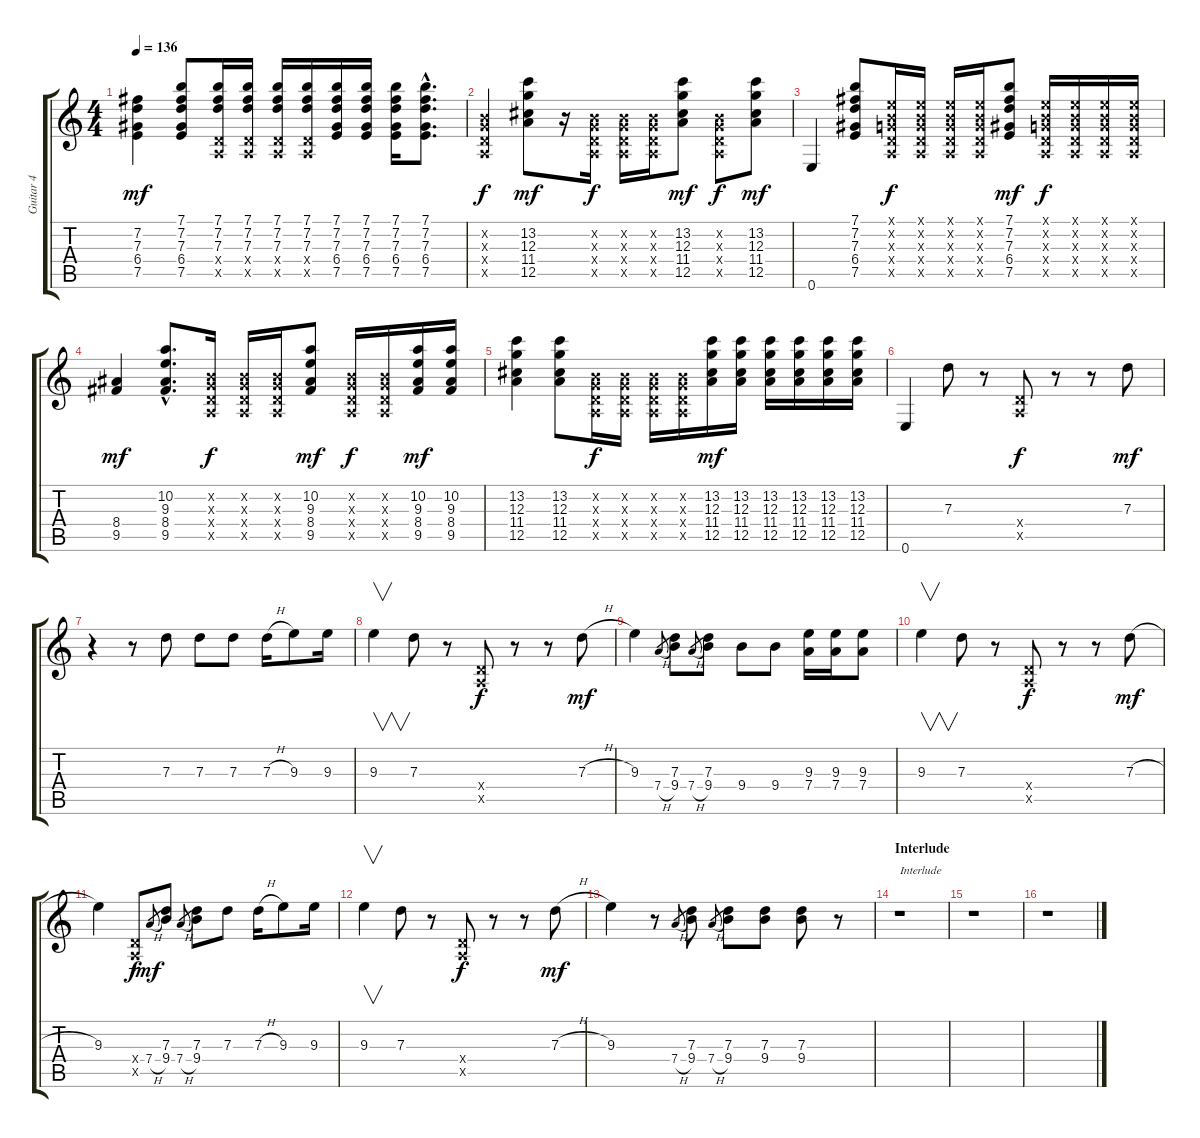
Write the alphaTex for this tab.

\track ("Guitar 4" "Guitar 4") {instrument electricguitarclean}
\staff {score tabs}
\tuning (E4 B3 G3 D3 A2 E2) {hide}
\ts (4 4)
\tempo 136
\clef g2
\ks c
(7.2 7.3 6.4 7.5).4{dy mf} (7.1 7.2 7.3 6.4 7.5).8 (7.1 7.2 7.3 0.4{x} 0.5{x}).16 (7.1 7.2 7.3 0.4{x} 0.5{x}).16 (7.1 7.2 7.3 0.4{x} 0.5{x}).16 (7.1 7.2 7.3 0.4{x} 0.5{x}).16 (7.1 7.2 7.3 6.4 7.5).16 (7.1 7.2 7.3 6.4 7.5).16 (7.1 7.2 7.3 6.4 7.5).16 (7.1{hac} 7.2{hac} 7.3{hac} 6.4{hac} 7.5{hac}).8{d} |
(0.2{x} 0.3{x} 0.4{x} 0.5{x}).4{dy f} (13.2 12.3 11.4 12.5).8{dy mf} r.16 (0.2{x} 0.3{x} 0.4{x} 0.5{x}).16{dy f} (0.2{x} 0.3{x} 0.4{x} 0.5{x}).16 (0.2{x} 0.3{x} 0.4{x} 0.5{x}).16 (13.2 12.3 11.4 12.5).8{dy mf} (0.2{x} 0.3{x} 0.4{x} 0.5{x}).8{dy f} (13.2 12.3 11.4 12.5).8{dy mf} |
0.6.4 (7.1 7.2 7.3 6.4 7.5).8 (0.1{x} 0.2{x} 0.3{x} 0.4{x} 0.5{x}).16{dy f} (0.1{x} 0.2{x} 0.3{x} 0.4{x} 0.5{x}).16 (0.1{x} 0.2{x} 0.3{x} 0.4{x} 0.5{x}).16 (0.1{x} 0.2{x} 0.3{x} 0.4{x} 0.5{x}).16 (7.1 7.2 7.3 6.4 7.5).8{dy mf} (0.1{x} 0.2{x} 0.3{x} 0.4{x} 0.5{x}).16{dy f} (0.1{x} 0.2{x} 0.3{x} 0.4{x} 0.5{x}).16 (0.1{x} 0.2{x} 0.3{x} 0.4{x} 0.5{x}).16 (0.1{x} 0.2{x} 0.3{x} 0.4{x} 0.5{x}).16 |
(8.4 9.5).4{dy mf} (10.2{hac} 9.3{hac} 8.4{hac} 9.5{hac}).8{d} (0.2{x} 0.3{x} 0.4{x} 0.5{x}).16{dy f} (0.2{x} 0.3{x} 0.4{x} 0.5{x}).16 (0.2{x} 0.3{x} 0.4{x} 0.5{x}).16 (10.2 9.3 8.4 9.5).8{dy mf} (0.2{x} 0.3{x} 0.4{x} 0.5{x}).16{dy f} (0.2{x} 0.3{x} 0.4{x} 0.5{x}).16 (10.2 9.3 8.4 9.5).16{dy mf} (10.2 9.3 8.4 9.5).16 |
(13.2 12.3 11.4 12.5).4 (13.2 12.3 11.4 12.5).8 (0.2{x} 0.3{x} 0.4{x} 0.5{x}).16{dy f} (0.2{x} 0.3{x} 0.4{x} 0.5{x}).16 (0.2{x} 0.3{x} 0.4{x} 0.5{x}).16 (0.2{x} 0.3{x} 0.4{x} 0.5{x}).16 (13.2 12.3 11.4 12.5).16{dy mf} (13.2 12.3 11.4 12.5).16 (13.2 12.3 11.4 12.5).16 (13.2 12.3 11.4 12.5).16 (13.2 12.3 11.4 12.5).16 (13.2 12.3 11.4 12.5).16 |
0.6.4 7.3.8 r.8 (0.4{x} 0.5{x}).8{dy f} r.8 r.8 7.3.8{dy mf} |
r.4 r.8 7.3.8 7.3.8 7.3.8 7.3{h}.16 9.3.8 9.3.16 |
9.3.4{v} 7.3.8 r.8 (0.4{x} 0.5{x}).8{dy f} r.8 r.8 7.3{h}.8{dy mf} |
9.3.4 7.4{h}.8{gr} (7.3 9.4).8 7.4{h}.8{gr} (7.3 9.4).8 9.4.8 9.4.8 (9.3 7.4).16 (9.3 7.4).16 (9.3 7.4).8 |
9.3.4{v} 7.3.8 r.8 (0.4{x} 0.5{x}).8{dy f} r.8 r.8 7.3{h}.8{dy mf} |
9.3.4 (0.4{x} 0.5{x}).8{dy f} 7.4{h}.8{gr dy mf} (7.3 9.4).8 7.4{h}.8{gr} (7.3 9.4).8 7.3.8 7.3{h}.16 9.3.8 9.3.16 |
9.3.4{v} 7.3.8 r.8 (0.4{x} 0.5{x}).8{dy f} r.8 r.8 7.3{h}.8{dy mf} |
9.3.4 r.8 7.4{h}.8{gr} (7.3 9.4).8 7.4{h}.8{gr} (7.3 9.4).8 (7.3 9.4).8 (7.3 9.4).8 r.8 |
\section ("" "Interlude")
r.1{txt "Interlude"} |
r.1 |
r.1
